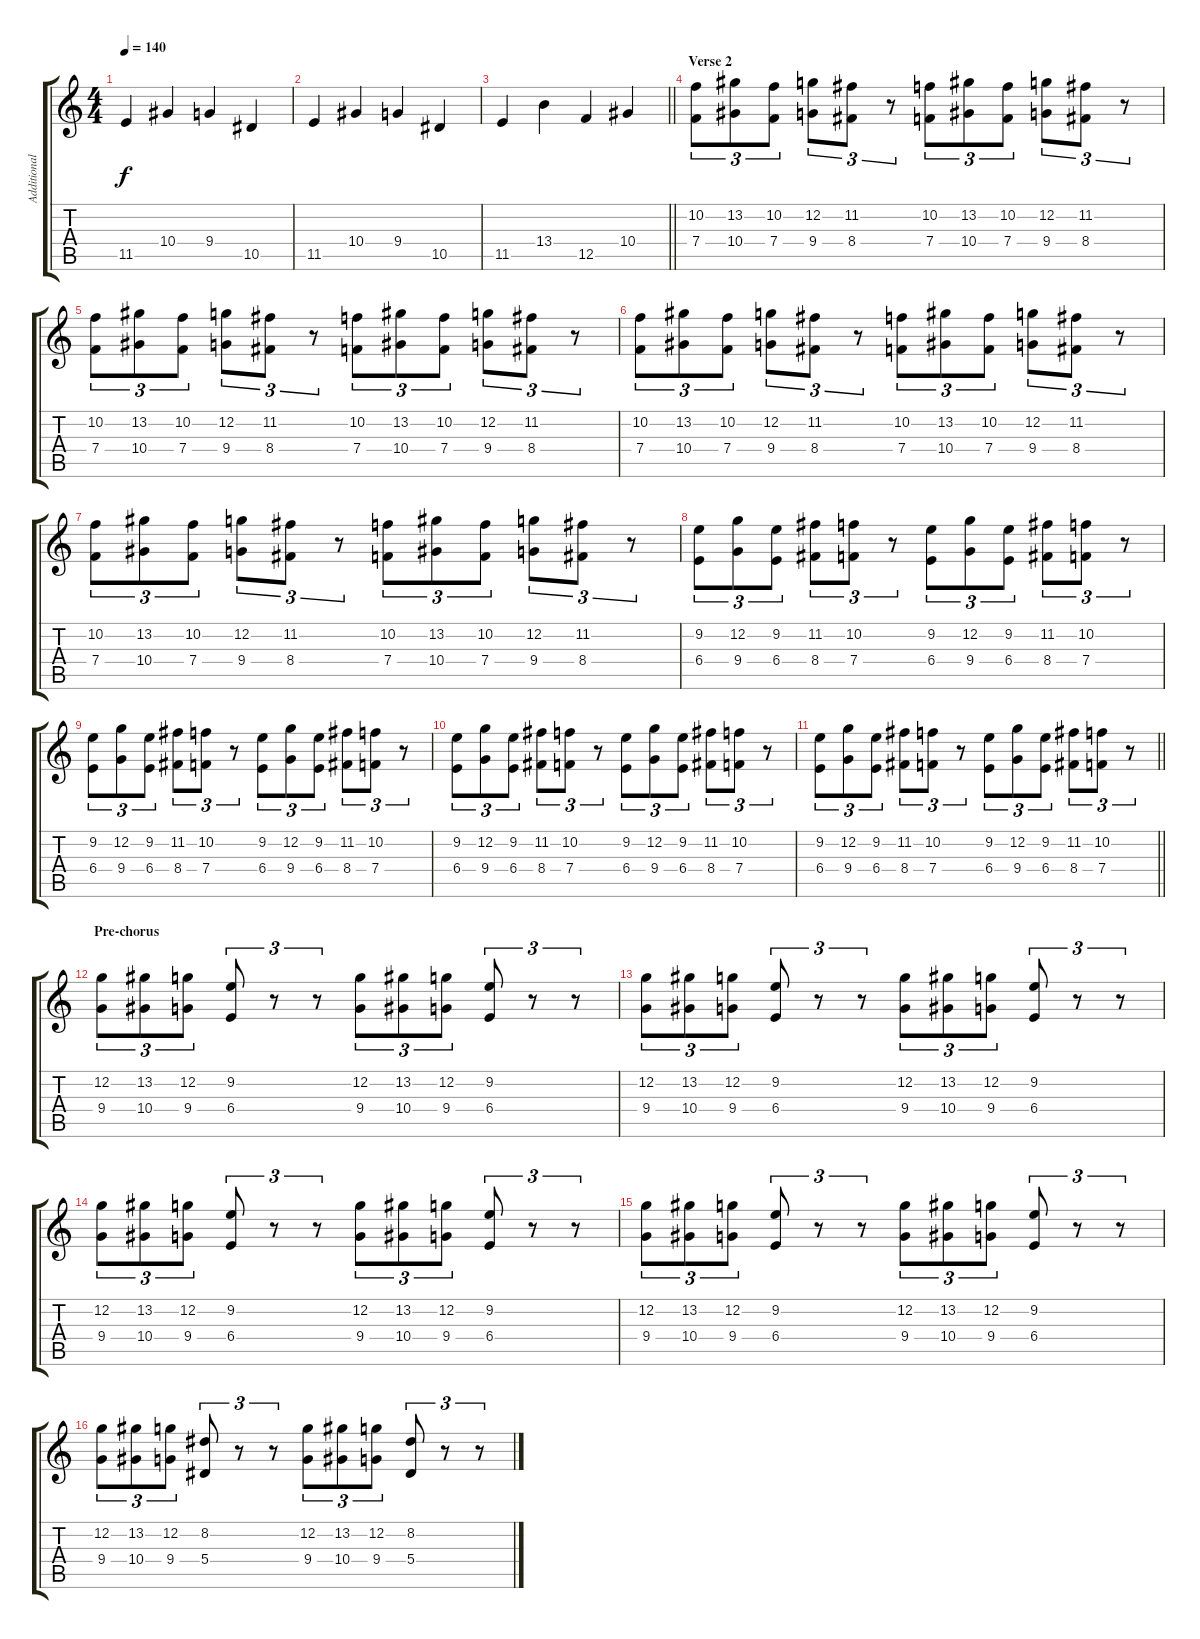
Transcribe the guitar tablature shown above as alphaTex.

\track ("Additional guitar 2/strings" "Additional") {instrument overdrivenguitar}
\staff {score tabs}
\tuning (C4 G3 Eb3 Bb2 F2 C2) {hide}
\ts (4 4)
\tempo 140
\clef g2
\ks c
11.5.4{dy f} 10.4.4 9.4.4 10.5.4 |
11.5.4 10.4.4 9.4.4 10.5.4 |
\barLineRight lightlight
11.5.4 13.4.4 12.5.4 10.4.4 |
\section ("" "Verse 2")
(10.2 7.4).8{tu (3 2) instrument stringensemble1} (13.2 10.4).8{tu (3 2)} (10.2 7.4).8{tu (3 2)} (12.2 9.4).8{tu (3 2)} (11.2 8.4).8{tu (3 2)} r.8{tu (3 2)} (10.2 7.4).8{tu (3 2)} (13.2 10.4).8{tu (3 2)} (10.2 7.4).8{tu (3 2)} (12.2 9.4).8{tu (3 2)} (11.2 8.4).8{tu (3 2)} r.8{tu (3 2)} |
(10.2 7.4).8{tu (3 2) instrument stringensemble1} (13.2 10.4).8{tu (3 2)} (10.2 7.4).8{tu (3 2)} (12.2 9.4).8{tu (3 2)} (11.2 8.4).8{tu (3 2)} r.8{tu (3 2)} (10.2 7.4).8{tu (3 2)} (13.2 10.4).8{tu (3 2)} (10.2 7.4).8{tu (3 2)} (12.2 9.4).8{tu (3 2)} (11.2 8.4).8{tu (3 2)} r.8{tu (3 2)} |
(10.2 7.4).8{tu (3 2) instrument stringensemble1} (13.2 10.4).8{tu (3 2)} (10.2 7.4).8{tu (3 2)} (12.2 9.4).8{tu (3 2)} (11.2 8.4).8{tu (3 2)} r.8{tu (3 2)} (10.2 7.4).8{tu (3 2)} (13.2 10.4).8{tu (3 2)} (10.2 7.4).8{tu (3 2)} (12.2 9.4).8{tu (3 2)} (11.2 8.4).8{tu (3 2)} r.8{tu (3 2)} |
(10.2 7.4).8{tu (3 2) instrument stringensemble1} (13.2 10.4).8{tu (3 2)} (10.2 7.4).8{tu (3 2)} (12.2 9.4).8{tu (3 2)} (11.2 8.4).8{tu (3 2)} r.8{tu (3 2)} (10.2 7.4).8{tu (3 2)} (13.2 10.4).8{tu (3 2)} (10.2 7.4).8{tu (3 2)} (12.2 9.4).8{tu (3 2)} (11.2 8.4).8{tu (3 2)} r.8{tu (3 2)} |
(9.2 6.4).8{tu (3 2)} (12.2 9.4).8{tu (3 2)} (9.2 6.4).8{tu (3 2)} (11.2 8.4).8{tu (3 2)} (10.2 7.4).8{tu (3 2)} r.8{tu (3 2)} (9.2 6.4).8{tu (3 2)} (12.2 9.4).8{tu (3 2)} (9.2 6.4).8{tu (3 2)} (11.2 8.4).8{tu (3 2)} (10.2 7.4).8{tu (3 2)} r.8{tu (3 2)} |
(9.2 6.4).8{tu (3 2)} (12.2 9.4).8{tu (3 2)} (9.2 6.4).8{tu (3 2)} (11.2 8.4).8{tu (3 2)} (10.2 7.4).8{tu (3 2)} r.8{tu (3 2)} (9.2 6.4).8{tu (3 2)} (12.2 9.4).8{tu (3 2)} (9.2 6.4).8{tu (3 2)} (11.2 8.4).8{tu (3 2)} (10.2 7.4).8{tu (3 2)} r.8{tu (3 2)} |
(9.2 6.4).8{tu (3 2)} (12.2 9.4).8{tu (3 2)} (9.2 6.4).8{tu (3 2)} (11.2 8.4).8{tu (3 2)} (10.2 7.4).8{tu (3 2)} r.8{tu (3 2)} (9.2 6.4).8{tu (3 2)} (12.2 9.4).8{tu (3 2)} (9.2 6.4).8{tu (3 2)} (11.2 8.4).8{tu (3 2)} (10.2 7.4).8{tu (3 2)} r.8{tu (3 2)} |
\barLineRight lightlight
(9.2 6.4).8{tu (3 2)} (12.2 9.4).8{tu (3 2)} (9.2 6.4).8{tu (3 2)} (11.2 8.4).8{tu (3 2)} (10.2 7.4).8{tu (3 2)} r.8{tu (3 2)} (9.2 6.4).8{tu (3 2)} (12.2 9.4).8{tu (3 2)} (9.2 6.4).8{tu (3 2)} (11.2 8.4).8{tu (3 2)} (10.2 7.4).8{tu (3 2)} r.8{tu (3 2)} |
\section ("" "Pre-chorus")
(12.2 9.4).8{tu (3 2)} (13.2 10.4).8{tu (3 2)} (12.2 9.4).8{tu (3 2)} (9.2 6.4).8{tu (3 2)} r.8{tu (3 2)} r.8{tu (3 2)} (12.2 9.4).8{tu (3 2)} (13.2 10.4).8{tu (3 2)} (12.2 9.4).8{tu (3 2)} (9.2 6.4).8{tu (3 2)} r.8{tu (3 2)} r.8{tu (3 2)} |
(12.2 9.4).8{tu (3 2)} (13.2 10.4).8{tu (3 2)} (12.2 9.4).8{tu (3 2)} (9.2 6.4).8{tu (3 2)} r.8{tu (3 2)} r.8{tu (3 2)} (12.2 9.4).8{tu (3 2)} (13.2 10.4).8{tu (3 2)} (12.2 9.4).8{tu (3 2)} (9.2 6.4).8{tu (3 2)} r.8{tu (3 2)} r.8{tu (3 2)} |
(12.2 9.4).8{tu (3 2)} (13.2 10.4).8{tu (3 2)} (12.2 9.4).8{tu (3 2)} (9.2 6.4).8{tu (3 2)} r.8{tu (3 2)} r.8{tu (3 2)} (12.2 9.4).8{tu (3 2)} (13.2 10.4).8{tu (3 2)} (12.2 9.4).8{tu (3 2)} (9.2 6.4).8{tu (3 2)} r.8{tu (3 2)} r.8{tu (3 2)} |
(12.2 9.4).8{tu (3 2)} (13.2 10.4).8{tu (3 2)} (12.2 9.4).8{tu (3 2)} (9.2 6.4).8{tu (3 2)} r.8{tu (3 2)} r.8{tu (3 2)} (12.2 9.4).8{tu (3 2)} (13.2 10.4).8{tu (3 2)} (12.2 9.4).8{tu (3 2)} (9.2 6.4).8{tu (3 2)} r.8{tu (3 2)} r.8{tu (3 2)} |
(12.2 9.4).8{tu (3 2)} (13.2 10.4).8{tu (3 2)} (12.2 9.4).8{tu (3 2)} (8.2 5.4).8{tu (3 2)} r.8{tu (3 2)} r.8{tu (3 2)} (12.2 9.4).8{tu (3 2)} (13.2 10.4).8{tu (3 2)} (12.2 9.4).8{tu (3 2)} (8.2 5.4).8{tu (3 2)} r.8{tu (3 2)} r.8{tu (3 2)}
